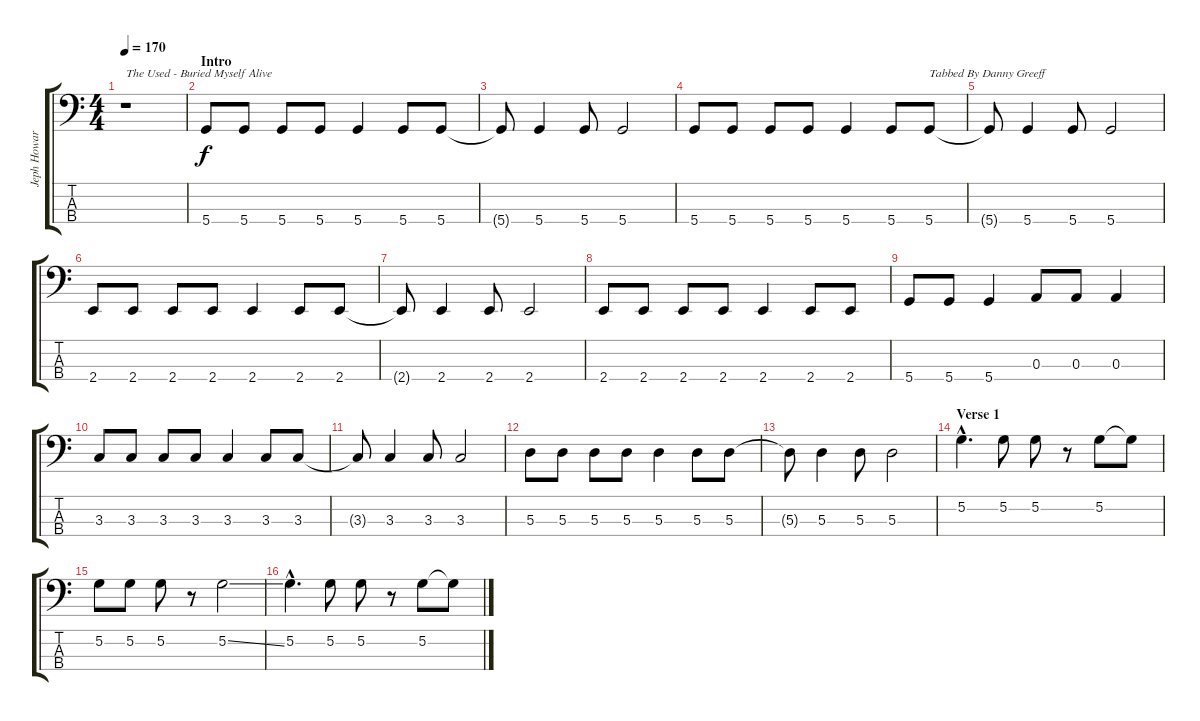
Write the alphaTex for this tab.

\track ("Jeph Howard" "Jeph Howar") {instrument electricbasspick}
\staff {score tabs}
\tuning (G2 D2 A1 D1) {hide}
\ts (4 4)
\tempo 170
\clef f4
\ks c
r.1{txt "The Used - Buried Myself Alive" dy f instrument electricbasspick} |
\section ("" "Intro")
5.4.8 5.4.8 5.4.8 5.4.8 5.4.4 5.4.8 5.4.8 |
5.4{t}.8 5.4.4 5.4.8 5.4.2 |
5.4.8 5.4.8 5.4.8 5.4.8 5.4.4 5.4.8 5.4.8{txt "Tabbed By Danny Greeff"} |
5.4{t}.8 5.4.4 5.4.8 5.4.2 |
2.4.8 2.4.8 2.4.8 2.4.8 2.4.4 2.4.8 2.4.8 |
2.4{t}.8 2.4.4 2.4.8 2.4.2 |
2.4.8 2.4.8 2.4.8 2.4.8 2.4.4 2.4.8 2.4.8 |
5.4.8 5.4.8 5.4.4 0.3.8 0.3.8 0.3.4 |
3.3.8 3.3.8 3.3.8 3.3.8 3.3.4 3.3.8 3.3.8 |
3.3{t}.8 3.3.4 3.3.8 3.3.2 |
5.3.8 5.3.8 5.3.8 5.3.8 5.3.4 5.3.8 5.3.8 |
5.3{t}.8 5.3.4 5.3.8 5.3.2 |
\section ("" "Verse 1")
5.2{hac}.4{d} 5.2.8 5.2.8 r.8 5.2.8 5.2{t}.8 |
5.2.8 5.2.8 5.2.8 r.8 5.2{ss}.2 |
5.2{hac}.4{d} 5.2.8 5.2.8 r.8 5.2.8 5.2{t}.8
